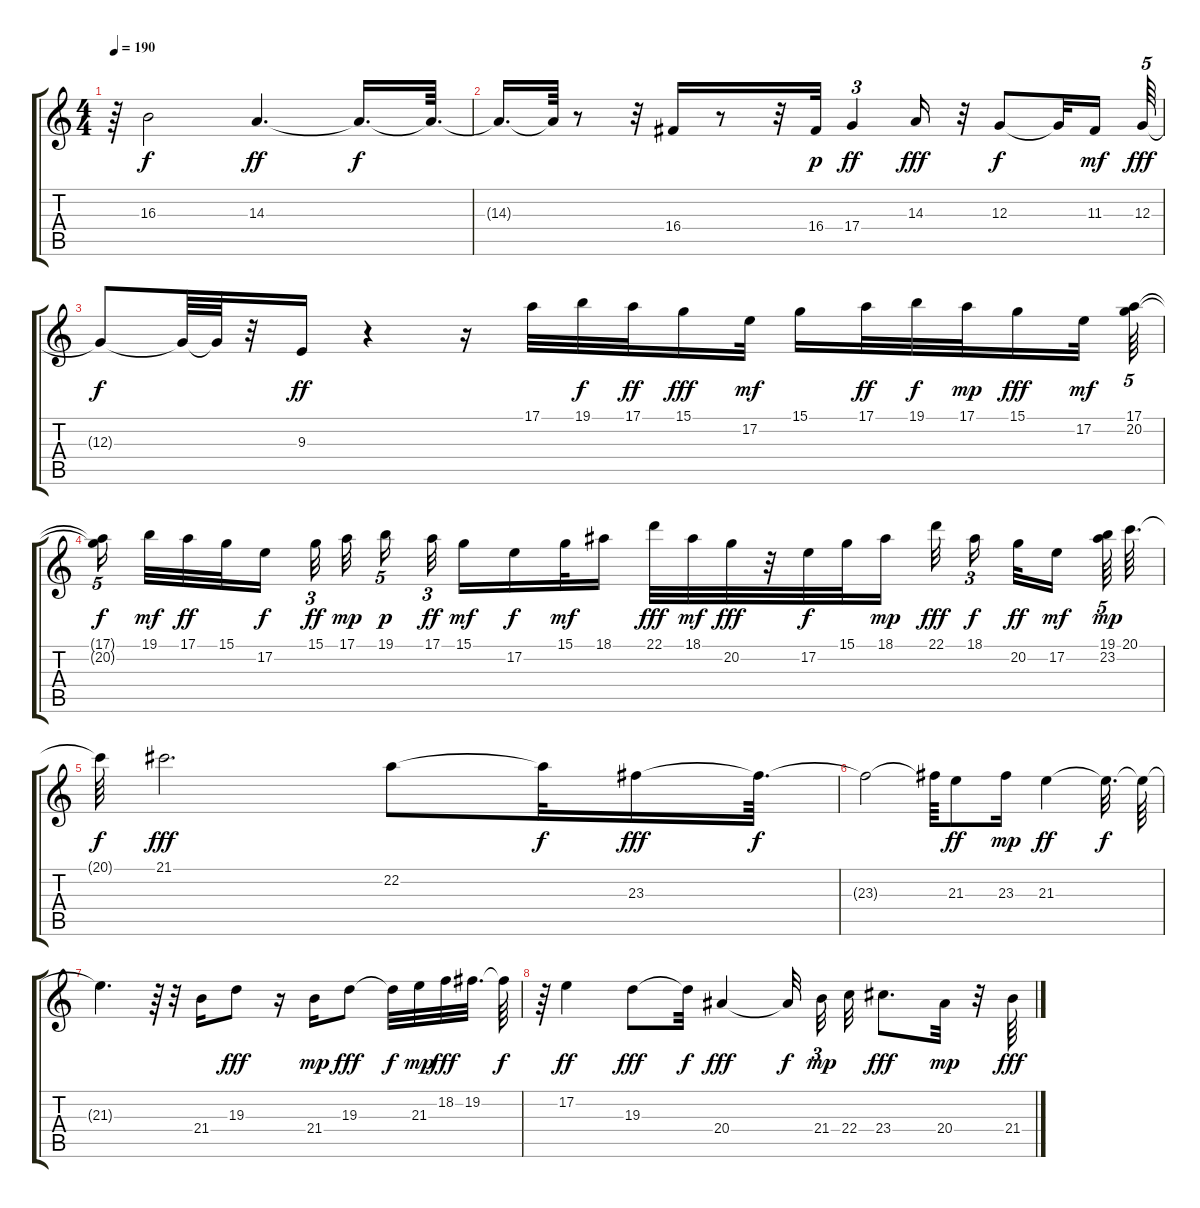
\track "" {instrument trumpet}
\staff {score tabs}
\tuning (E4 B3 G3 D3 A2 E2) {hide}
\ts (4 4)
\tempo 190
\clef g2
\ks c
r.64{dy f} 16.3.2 14.3.4{d dy ff} 14.3{t}.16{d dy f} 14.3{t}.64{d} |
14.3{t}.16{d} 14.3{t}.64 r.8 r.32 16.4.16 r.8 r.32 16.4.32{dy p} 17.4.4{tu (3 2) dy ff} 14.3.16{dy fff} r.32 12.3.8{dy f} 12.3{t}.32 11.3.16{dy mf} 12.3.64{tu (5 4) dy fff} |
12.3{t}.8{dy f} 12.3{t}.64 12.3{t}.64 r.32 9.3.16{dy ff} r.4 r.16 17.1.32 19.1.32{dy f} 17.1.32{dy ff} 15.1.16{dy fff} 17.2.32{dy mf} 15.1.16 17.1.32{dy ff} 19.1.32{dy f} 17.1.32{dy mp} 15.1.16{dy fff} 17.2.32{dy mf} (17.1 20.2).64{tu (5 4)} |
(17.1{t} 20.2{t}).16{tu (5 4) dy f} 19.1.32{dy mf} 17.1.32{dy ff} 15.1.32 17.2.16{dy f} 15.1.32{tu (3 2) dy ff} 17.1.32{dy mp} 19.1.16{tu (5 4) dy p} 17.1.32{tu (3 2) dy ff} 15.1.16{dy mf} 17.2.16{dy f} 15.1.32{dy mf} 18.1.16 22.1.32{dy fff} 18.1.32{dy mf} 20.2.32{dy fff} r.32 17.2.32{dy f} 15.1.32 18.1.16{dy mp} 22.1.32{dy fff} 18.1.16{tu (3 2) dy f} 20.2.32{dy ff} 17.2.16{dy mf} (19.1 23.2).64{tu (5 4) dy mp} 20.1.64{d} |
20.1{t}.64{dy f} 21.1.2{d dy fff} 22.2.8 22.2{t}.32{dy f} 23.3.16{dy fff} 23.3{t}.64{d dy f} |
23.3{t}.2 23.3{t}.64 21.3.8{dy ff} 23.3.16{dy mp} 21.3.4{dy ff} 21.3{t}.32{d dy f} 21.3{t}.64 |
21.3{t}.4{d} r.64 r.32 21.4.16 19.3.8{dy fff} r.16 21.4.16{dy mp} 19.3.8{dy fff} 19.3{t}.32{dy f} 21.3.32{dy mp} 18.2.32{dy fff} 19.2.32{d} 19.2{t}.64{dy f} |
r.64 17.2.4{dy ff} 19.3.8{dy fff} 19.3{t}.32{dy f} 20.4.4{dy fff} 20.4{t}.32{dy f} 21.4.32{tu (3 2) dy mp} 22.4.32 23.4.8{d dy fff} 20.4.32{dy mp} r.32 21.4.64{dy fff}
